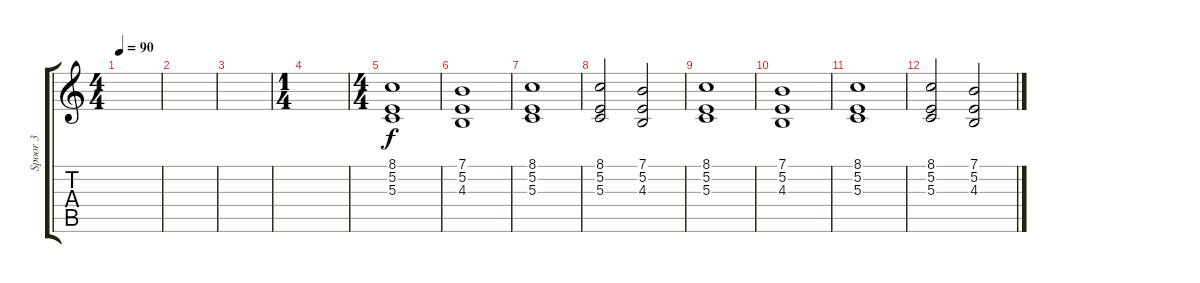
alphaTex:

\track ("Spoor 3" "Spoor 3") {instrument stringensemble1}
\staff {score tabs}
\tuning (E4 B3 G3 D3 A2 E2) {hide}
\ts (4 4)
\tempo 90
\clef g2
\ks c
|
|
|
\ts (1 4)
|
\ts (4 4)
(8.1 5.2 5.3).1{dy f} |
(7.1 5.2 4.3).1 |
(8.1 5.2 5.3).1 |
(8.1 5.2 5.3).2 (7.1 5.2 4.3).2 |
(8.1 5.2 5.3).1 |
(7.1 5.2 4.3).1 |
(8.1 5.2 5.3).1 |
(8.1 5.2 5.3).2 (7.1 5.2 4.3).2
